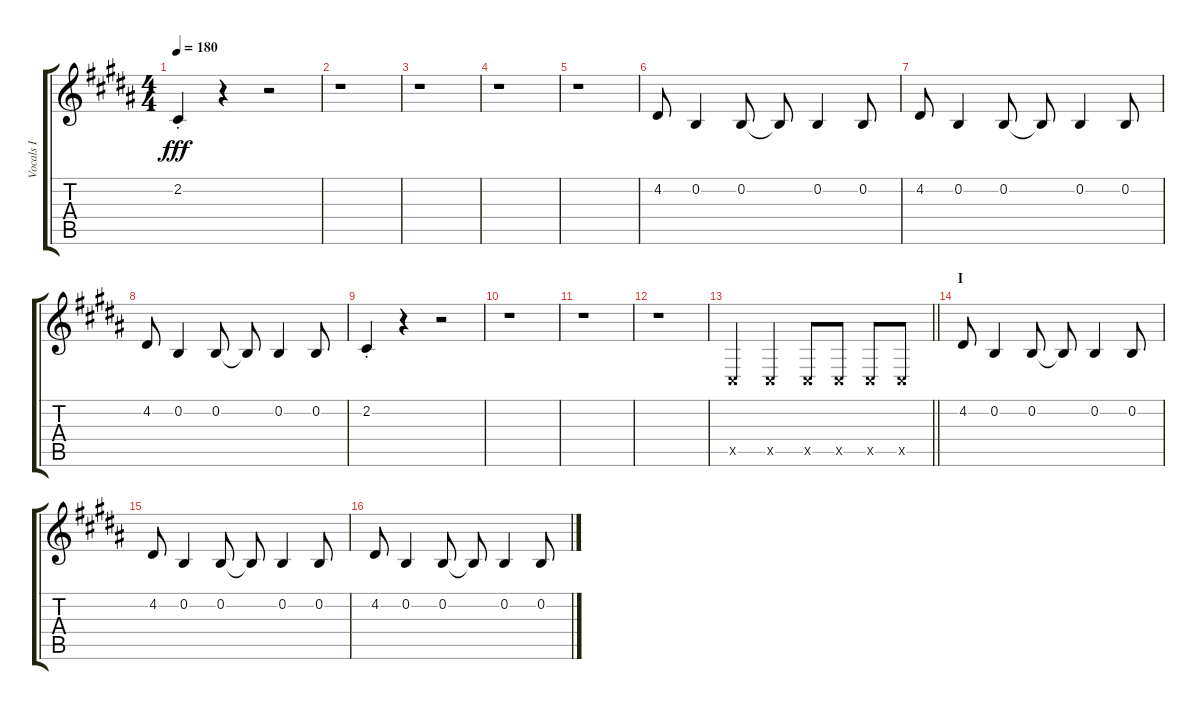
\track ("Vocals I" "Vocals I") {instrument voiceoohs}
\staff {score tabs}
\tuning (E4 B3 G3 D3 A2 E2) {hide}
\ts (4 4)
\tempo 180
\clef g2
\ks b
2.2{st}.4{dy fff} r.4 r.2 |
r.1 |
r.1 |
r.1 |
r.1 |
4.2.8 0.2.4 0.2.8 0.2{t}.8 0.2.4 0.2.8 |
4.2.8 0.2.4 0.2.8 0.2{t}.8 0.2.4 0.2.8 |
4.2.8 0.2.4 0.2.8 0.2{t}.8 0.2.4 0.2.8 |
2.2{st}.4 r.4 r.2 |
r.1 |
r.1 |
r.1 |
\barLineRight lightlight
4.5{x}.4{balance 0} 4.5{x}.4{balance 16} 4.5{x}.8{balance 0} 4.5{x}.8{balance 16} 4.5{x}.8{balance 0} 4.5{x}.8{balance 16} |
\section ("" "I")
4.2.8{balance 8} 0.2.4 0.2.8 0.2{t}.8 0.2.4 0.2.8 |
4.2.8 0.2.4 0.2.8 0.2{t}.8 0.2.4 0.2.8 |
4.2.8 0.2.4 0.2.8 0.2{t}.8 0.2.4 0.2.8
